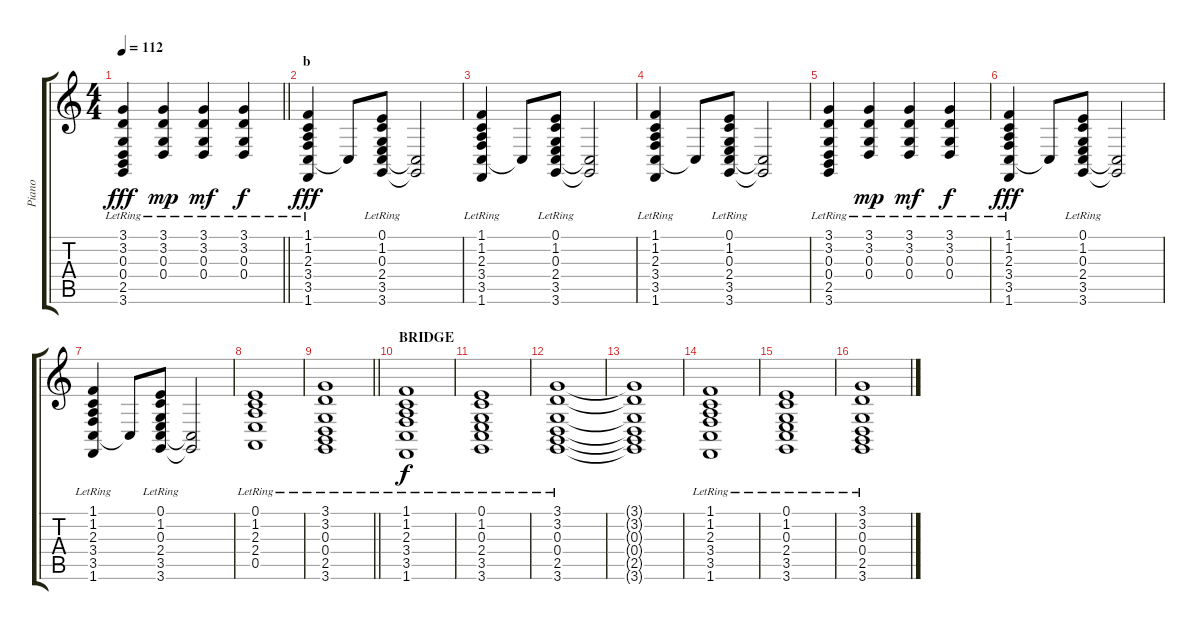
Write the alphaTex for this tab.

\track ("Piano" "Piano") {instrument brightacousticpiano}
\staff {score tabs}
\tuning (E4 B3 G3 D3 A2 E2) {hide}
\ts (4 4)
\tempo 112
\clef g2
\barLineRight lightlight
\ks c
(3.1{lr} 3.2{lr} 0.3{lr} 0.4{lr} 2.5{lr} 3.6{lr}).4{dy fff} (3.1{lr} 3.2{lr} 0.3{lr} 0.4{lr}).4{dy mp} (3.1{lr} 3.2{lr} 0.3{lr} 0.4{lr}).4{dy mf} (3.1{lr} 3.2{lr} 0.3{lr} 0.4{lr}).4{dy f} |
\section ("" "b")
(1.1{lr} 1.2{lr} 2.3{lr} 3.4{lr} 3.5{lr} 1.6{lr}).4{dy fff} 3.5{t}.8 (0.1{lr} 1.2{lr} 0.3{lr} 2.4{lr} 3.5{lr} 3.6{lr}).8 (3.5{t} 3.6{t}).2 |
(1.1{lr} 1.2{lr} 2.3{lr} 3.4{lr} 3.5{lr} 1.6{lr}).4 3.5{t}.8 (0.1{lr} 1.2{lr} 0.3{lr} 2.4{lr} 3.5{lr} 3.6{lr}).8 (3.5{t} 3.6{t}).2 |
(1.1{lr} 1.2{lr} 2.3{lr} 3.4{lr} 3.5{lr} 1.6{lr}).4 3.5{t}.8 (0.1{lr} 1.2{lr} 0.3{lr} 2.4{lr} 3.5{lr} 3.6{lr}).8 (3.5{t} 3.6{t}).2 |
(3.1{lr} 3.2{lr} 0.3{lr} 0.4{lr} 2.5{lr} 3.6{lr}).4 (3.1{lr} 3.2{lr} 0.3{lr} 0.4{lr}).4{dy mp} (3.1{lr} 3.2{lr} 0.3{lr} 0.4{lr}).4{dy mf} (3.1{lr} 3.2{lr} 0.3{lr} 0.4{lr}).4{dy f} |
(1.1{lr} 1.2{lr} 2.3{lr} 3.4{lr} 3.5{lr} 1.6{lr}).4{dy fff} 3.5{t}.8 (0.1{lr} 1.2{lr} 0.3{lr} 2.4{lr} 3.5{lr} 3.6{lr}).8 (3.5{t} 3.6{t}).2 |
(1.1{lr} 1.2{lr} 2.3{lr} 3.4{lr} 3.5{lr} 1.6{lr}).4 3.5{t}.8 (0.1{lr} 1.2{lr} 0.3{lr} 2.4{lr} 3.5{lr} 3.6{lr}).8 (3.5{t} 3.6{t}).2 |
(0.1{lr} 1.2{lr} 2.3{lr} 2.4{lr} 0.5{lr}).1 |
\barLineRight lightlight
(3.1{lr} 3.2{lr} 0.3{lr} 0.4{lr} 2.5{lr} 3.6{lr}).1 |
\section ("" "BRIDGE")
(1.1{lr} 1.2{lr} 2.3{lr} 3.4{lr} 3.5{lr} 1.6{lr}).1{dy f} |
(0.1{lr} 1.2{lr} 0.3{lr} 2.4{lr} 3.5{lr} 3.6{lr}).1 |
(3.1{lr} 3.2{lr} 0.3{lr} 0.4{lr} 2.5{lr} 3.6{lr}).1 |
(3.1{t} 3.2{t} 0.3{t} 0.4{t} 2.5{t} 3.6{t}).1 |
(1.1{lr} 1.2{lr} 2.3{lr} 3.4{lr} 3.5{lr} 1.6{lr}).1 |
(0.1{lr} 1.2{lr} 0.3{lr} 2.4{lr} 3.5{lr} 3.6{lr}).1 |
(3.1{lr} 3.2{lr} 0.3{lr} 0.4{lr} 2.5{lr} 3.6{lr}).1
